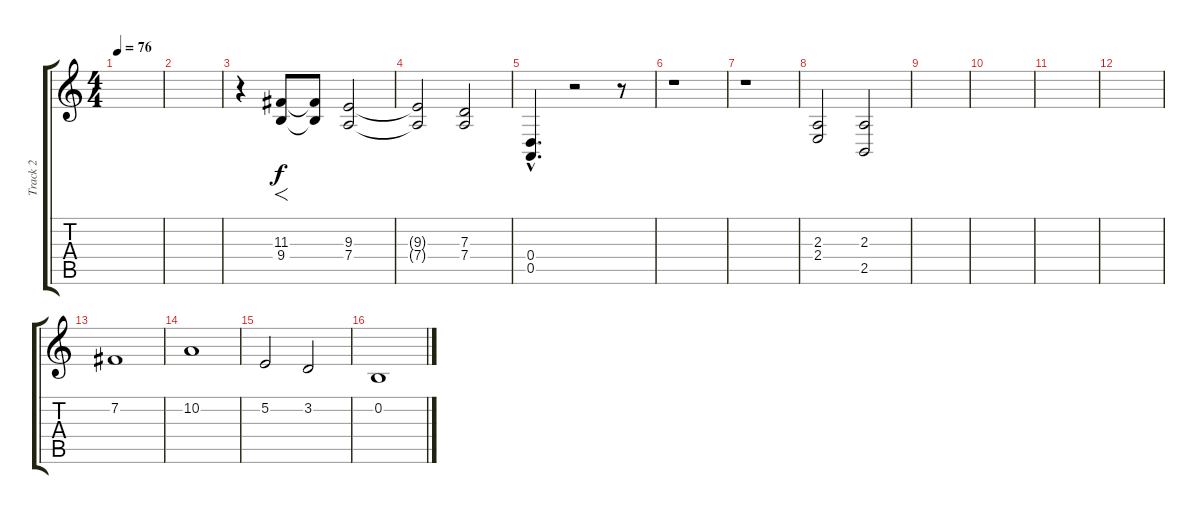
\track ("Track 2" "Track 2") {instrument stringensemble2}
\staff {score tabs}
\tuning (E4 B3 G3 D3 A2 D2) {hide}
\ts (4 4)
\tempo 76
\clef g2
\ks c
|
|
r.4 (11.3 9.4).8{f} (11.3{t} 9.4{t}).8 (9.3 7.4).2 |
(9.3{t} 7.4{t}).2 (7.3 7.4).2 |
(0.4{hac} 0.5{hac}).4{d} r.2 r.8 |
r.1 |
r.1 |
(2.3 2.4).2 (2.3 2.5).2 |
|
|
|
|
7.2.1 |
10.2.1 |
5.2.2 3.2.2 |
0.2.1
